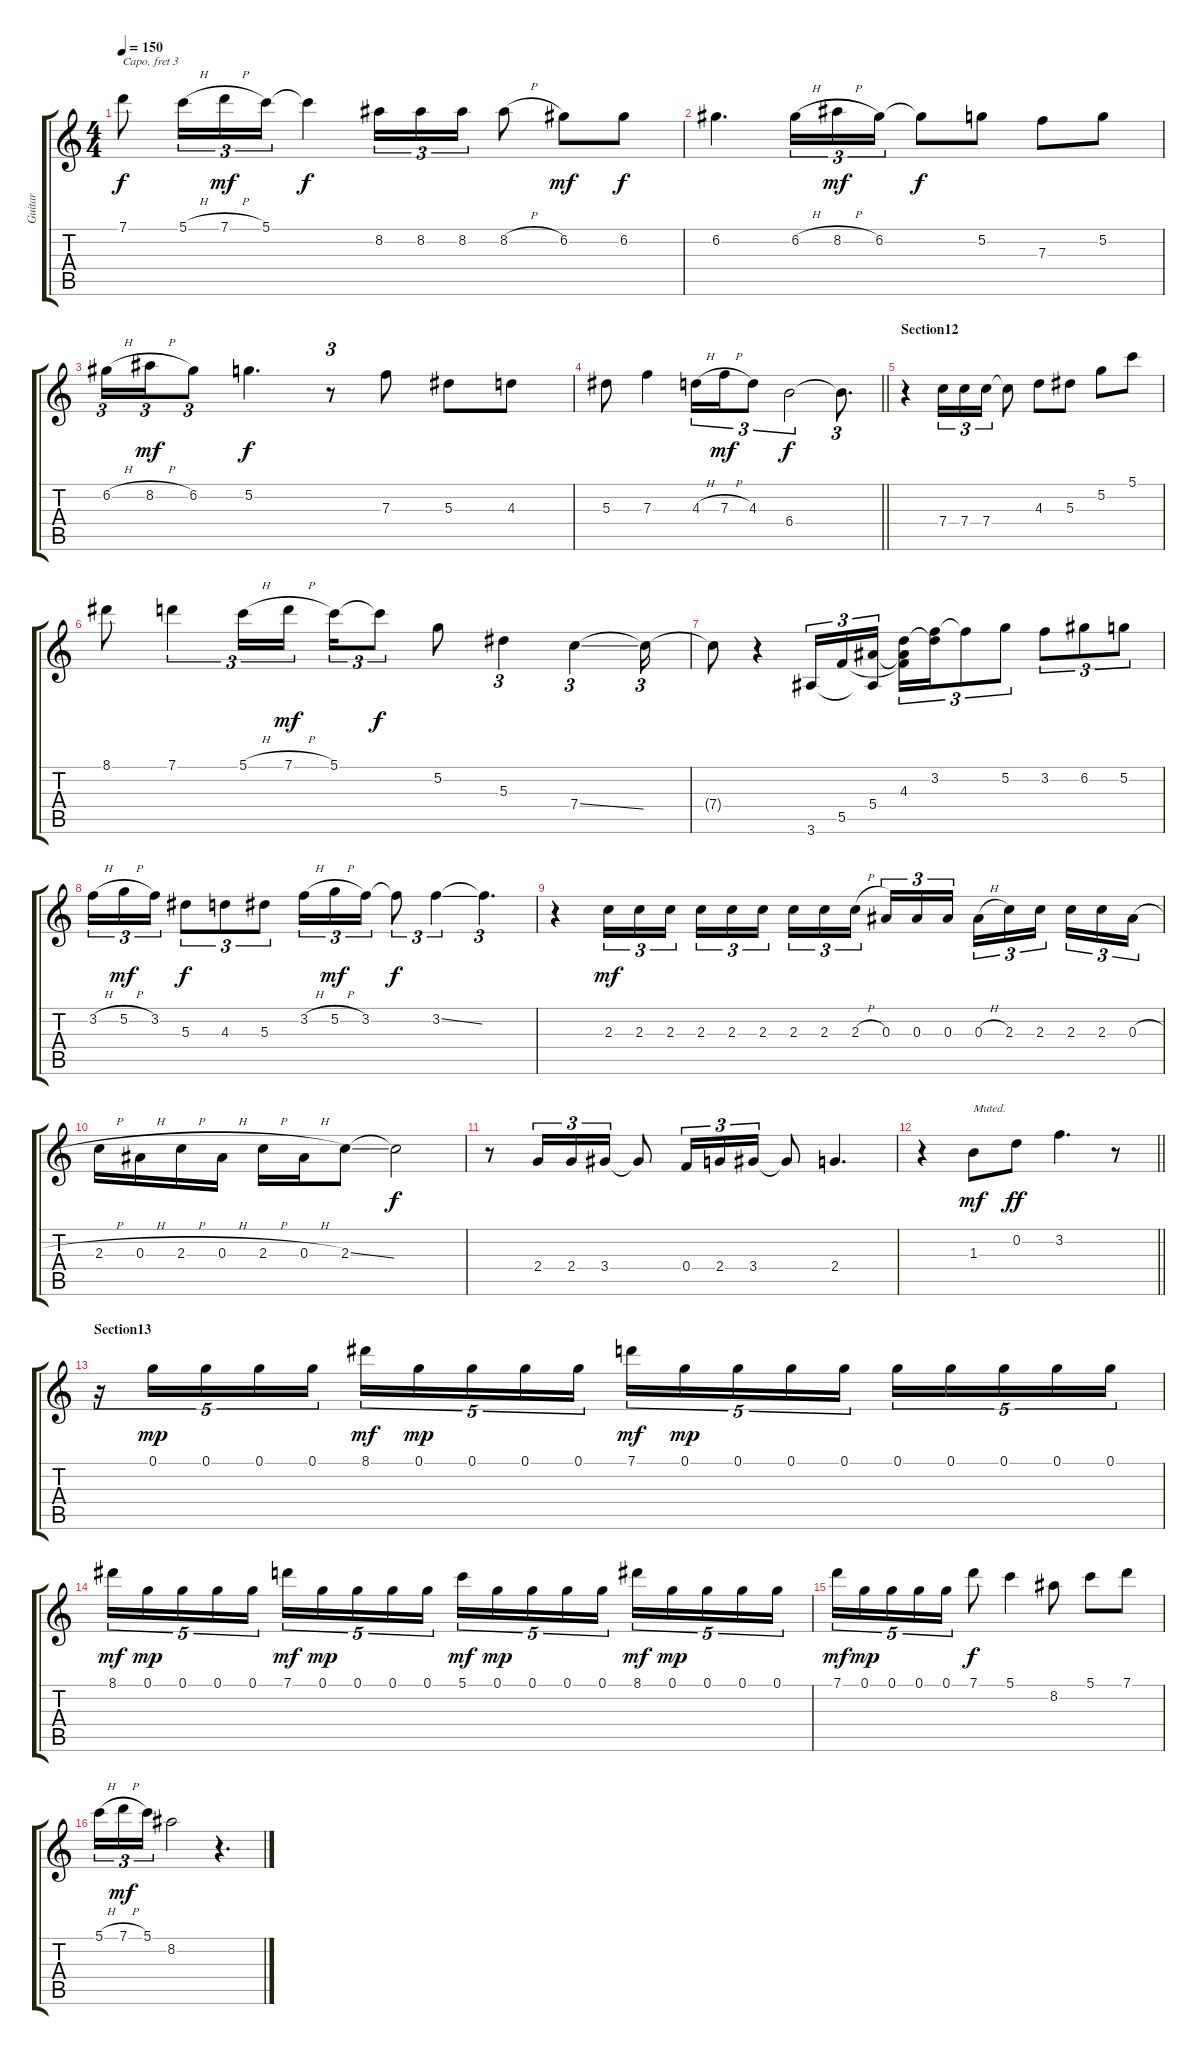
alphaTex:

\track ("Guitar" "Guitar") {instrument acousticguitarnylon}
\staff {score tabs}
\capo 3
\tuning (E4 B3 G3 D3 A2 E2) {hide}
\ts (4 4)
\tempo 150
\clef g2
\ks c
7.1.8{dy f} 5.1{h}.16{tu (3 2)} 7.1{h}.16{tu (3 2) dy mf} 5.1.16{tu (3 2)} 5.1{t}.4{dy f} 8.2.16{tu (3 2)} 8.2.16{tu (3 2)} 8.2.16{tu (3 2)} 8.2{h}.8 6.2.8{dy mf} 6.2.8{dy f} |
6.2.4{d} 6.2{h}.16{tu (3 2)} 8.2{h}.16{tu (3 2) dy mf} 6.2.16{tu (3 2)} 6.2{t}.8{dy f} 5.2.8 7.3.8 5.2.8 |
6.2{h}.16{tu (3 2)} 8.2{h}.16{tu (3 2) dy mf} 6.2.8{tu (3 2)} 5.2.4{d dy f} r.8{tu (3 2)} 7.3.8 5.3.8 4.3.8 |
\barLineRight lightlight
5.3.8 7.3.4 4.3{h}.16{tu (3 2)} 7.3{h}.16{tu (3 2) dy mf} 4.3.8{tu (3 2)} 6.4.2{tu (3 2) dy f} 6.4{t}.8{d tu (3 2)} |
\section ("" "Section12")
r.4 7.4.16{tu (3 2)} 7.4.16{tu (3 2)} 7.4.16{tu (3 2)} 7.4{t}.8 4.3.8 5.3.8 5.2.8 5.1.8 |
8.1.8 7.1.4{tu (3 2)} 5.1{h}.16{tu (3 2)} 7.1{h}.16{tu (3 2) dy mf beam splitsecondary} 5.1.16{tu (3 2)} 5.1{t}.8{tu (3 2) dy f} 5.2.8 5.3.4{tu (3 2)} 7.4{ss}.4{tu (3 2)} 7.4{t}.16{tu (3 2)} |
7.4{t}.8 r.4 3.6.16{tu (3 2)} 5.5.16{tu (3 2)} (5.4 3.6{t}).16{tu (3 2)} (4.3 5.4{t} 5.5{t}).16{tu (3 2)} (3.2 4.3{t}).16{tu (3 2)} 3.2{t}.8{tu (3 2)} 5.2.8{tu (3 2)} 3.2.8{tu (3 2)} 6.2.8{tu (3 2)} 5.2.8{tu (3 2)} |
3.2{h}.16{tu (3 2)} 5.2{h}.16{tu (3 2) dy mf} 3.2.16{tu (3 2)} 5.3.8{tu (3 2) dy f} 4.3.8{tu (3 2)} 5.3.8{tu (3 2)} 3.2{h}.16{tu (3 2)} 5.2{h}.16{tu (3 2) dy mf} 3.2.16{tu (3 2)} 3.2{t}.8{tu (3 2) dy f} 3.2{ss}.4{tu (3 2)} 3.2{t}.4{d tu (3 2)} |
r.4 2.3.16{tu (3 2) dy mf} 2.3.16{tu (3 2)} 2.3.16{tu (3 2) beam splitsecondary} 2.3.16{tu (3 2)} 2.3.16{tu (3 2)} 2.3.16{tu (3 2)} 2.3.16{tu (3 2)} 2.3.16{tu (3 2)} 2.3{h}.16{tu (3 2) beam splitsecondary} 0.3.16{tu (3 2)} 0.3.16{tu (3 2)} 0.3.16{tu (3 2)} 0.3{h}.16{tu (3 2)} 2.3.16{tu (3 2)} 2.3.16{tu (3 2) beam splitsecondary} 2.3.16{tu (3 2)} 2.3.16{tu (3 2)} 0.3{h}.16{tu (3 2)} |
2.3{h}.16 0.3{h}.16 2.3{h}.16 0.3{h}.16 2.3{h}.16 0.3{h}.16 2.3{ss}.8 2.3{t}.2{dy f} |
r.8 2.4.16{tu (3 2)} 2.4.16{tu (3 2)} 3.4.16{tu (3 2)} 3.4{t}.8 0.4.16{tu (3 2)} 2.4.16{tu (3 2)} 3.4.16{tu (3 2)} 3.4{t}.8 2.4.4{d} |
\barLineRight lightlight
r.4 1.3.8{txt "Muted." dy mf} 0.2.8{dy ff} 3.2.4{d} r.8 |
\section ("" "Section13")
r.16{tu (5 4)} 0.1.16{tu (5 4) dy mp} 0.1.16{tu (5 4)} 0.1.16{tu (5 4)} 0.1.16{tu (5 4)} 8.1.16{tu (5 4) dy mf} 0.1.16{tu (5 4) dy mp} 0.1.16{tu (5 4)} 0.1.16{tu (5 4)} 0.1.16{tu (5 4)} 7.1.16{tu (5 4) dy mf} 0.1.16{tu (5 4) dy mp} 0.1.16{tu (5 4)} 0.1.16{tu (5 4)} 0.1.16{tu (5 4)} 0.1.16{tu (5 4)} 0.1.16{tu (5 4)} 0.1.16{tu (5 4)} 0.1.16{tu (5 4)} 0.1.16{tu (5 4)} |
8.1.16{tu (5 4) dy mf} 0.1.16{tu (5 4) dy mp} 0.1.16{tu (5 4)} 0.1.16{tu (5 4)} 0.1.16{tu (5 4)} 7.1.16{tu (5 4) dy mf} 0.1.16{tu (5 4) dy mp} 0.1.16{tu (5 4)} 0.1.16{tu (5 4)} 0.1.16{tu (5 4)} 5.1.16{tu (5 4) dy mf} 0.1.16{tu (5 4) dy mp} 0.1.16{tu (5 4)} 0.1.16{tu (5 4)} 0.1.16{tu (5 4)} 8.1.16{tu (5 4) dy mf} 0.1.16{tu (5 4) dy mp} 0.1.16{tu (5 4)} 0.1.16{tu (5 4)} 0.1.16{tu (5 4)} |
7.1.16{tu (5 4) dy mf} 0.1.16{tu (5 4) dy mp} 0.1.16{tu (5 4)} 0.1.16{tu (5 4)} 0.1.16{tu (5 4)} 7.1.8{dy f} 5.1.4 8.2.8 5.1.8 7.1.8 |
5.1{h}.16{tu (3 2)} 7.1{h}.16{tu (3 2) dy mf} 5.1.16{tu (3 2)} 8.2.2 r.4{d}
